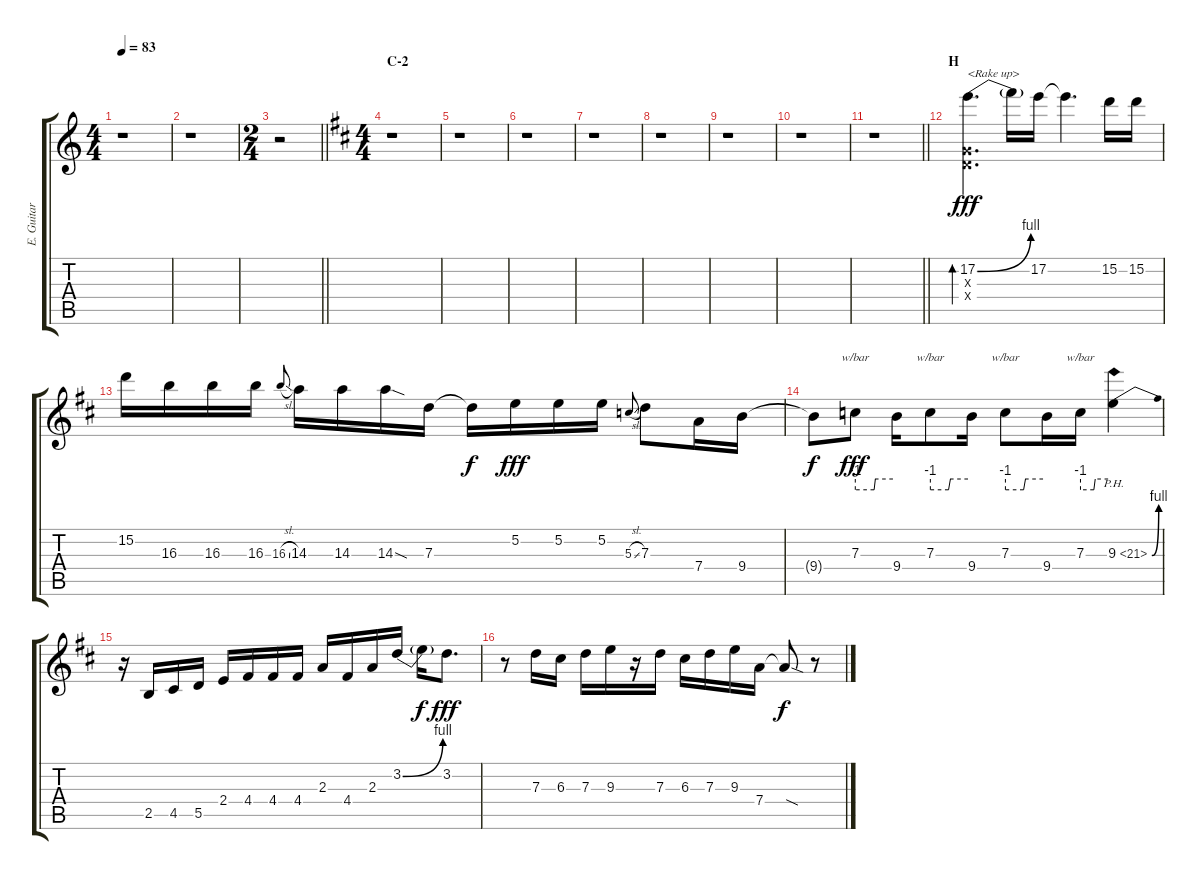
\track ("E. Guitar II" "E. Guitar ") {instrument overdrivenguitar}
\staff {score tabs}
\tuning (E4 B3 G3 D3 A2 E2) {hide}
\ts (4 4)
\tempo 83
\clef g2
\ks c
r.1{dy f} |
r.1 |
\ts (2 4)
\barLineRight lightlight
r.2 |
\ts (4 4)
\section ("" "C-2")
\ks d
r.1 |
r.1 |
r.1 |
r.1 |
r.1 |
r.1 |
r.1 |
\barLineRight lightlight
r.1 |
\section ("" "H")
(17.2{be (bend 0 0 60 4)} 0.3{x} 0.4{x}).4{d bd 120 txt "<Rake up>" dy fff} 17.2{t}.16 17.2.16 17.2{t}.4{d} 15.2.16 15.2.16 |
15.2.16 16.3.16 16.3.16 16.3.16 16.3{sl}.8{gr onbeat} 14.3.16 14.3.16 14.3{sod}.16 7.3.16 7.3{t}.16{dy f} 5.2.16{dy fff} 5.2.16 5.2.16 5.3{sl}.8{gr onbeat} 7.3.8 7.4.16 9.4.16 |
9.4{t}.8{dy f} 7.3.8{tbe (custom default 0 -4 30 -4 32 0 60 0) dy fff} 9.4.16 7.3.8{tbe (custom default 0 -4 29 -4 32 0 60 0)} 9.4.16 7.3.8{tbe (custom default 0 -4 29 -4 32 0 60 0)} 9.4.16 7.3.16{tbe (custom default 0 -4 29 -4 32 0 60 0)} 9.3{be (bend 0 0 60 4) ph 12}.4 |
r.16 2.5.16 4.5.16 5.5.16 2.4.16 4.4.16 4.4.16 4.4.16 2.3.16 4.4.16 2.3.16 3.2{be (bend 0 0 60 4)}.16 3.2{t}.16{dy f} 3.2.8{d dy fff} |
r.8 7.3.16 6.3.16 7.3.16 9.3.16 r.16 7.3.16 6.3.16 7.3.16 9.3.16 7.4.16 7.4{sod t}.8{dy f} r.8
